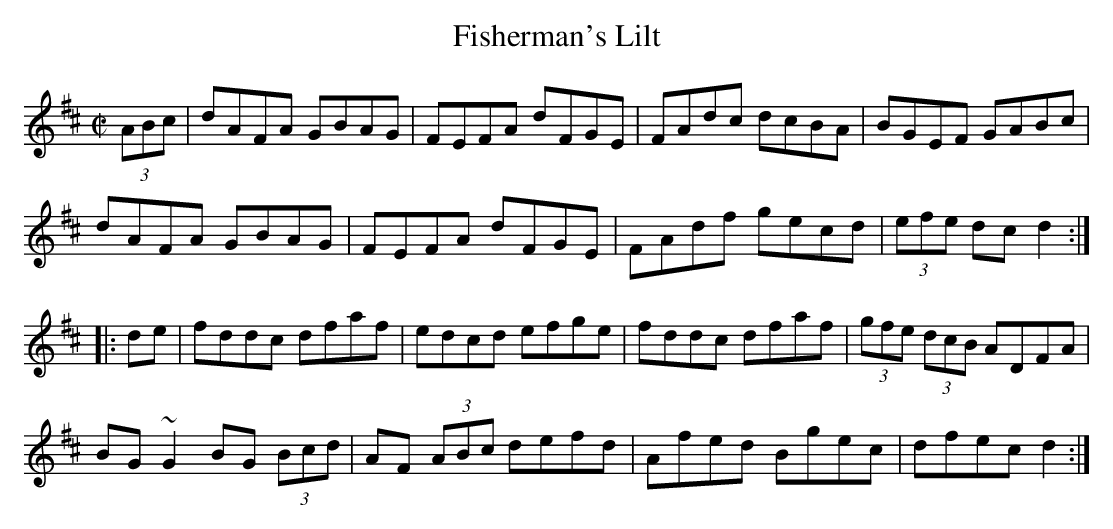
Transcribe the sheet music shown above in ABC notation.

X:1
T:Fisherman's Lilt
M:C|
L:1/8
K:D
(3ABc|dAFA GBAG|FEFA dFGE|FAdc dcBA|BGEF GABc|
dAFA GBAG|FEFA dFGE|FAdf gecd|(3efe dc d2:|
|:de|fddc dfaf|edcd efge|fddc dfaf|(3gfe  (3dcB ADFA|
BG~G2 BG (3Bcd|AF (3ABc defd|Afed Bgec|dfec d2:|
